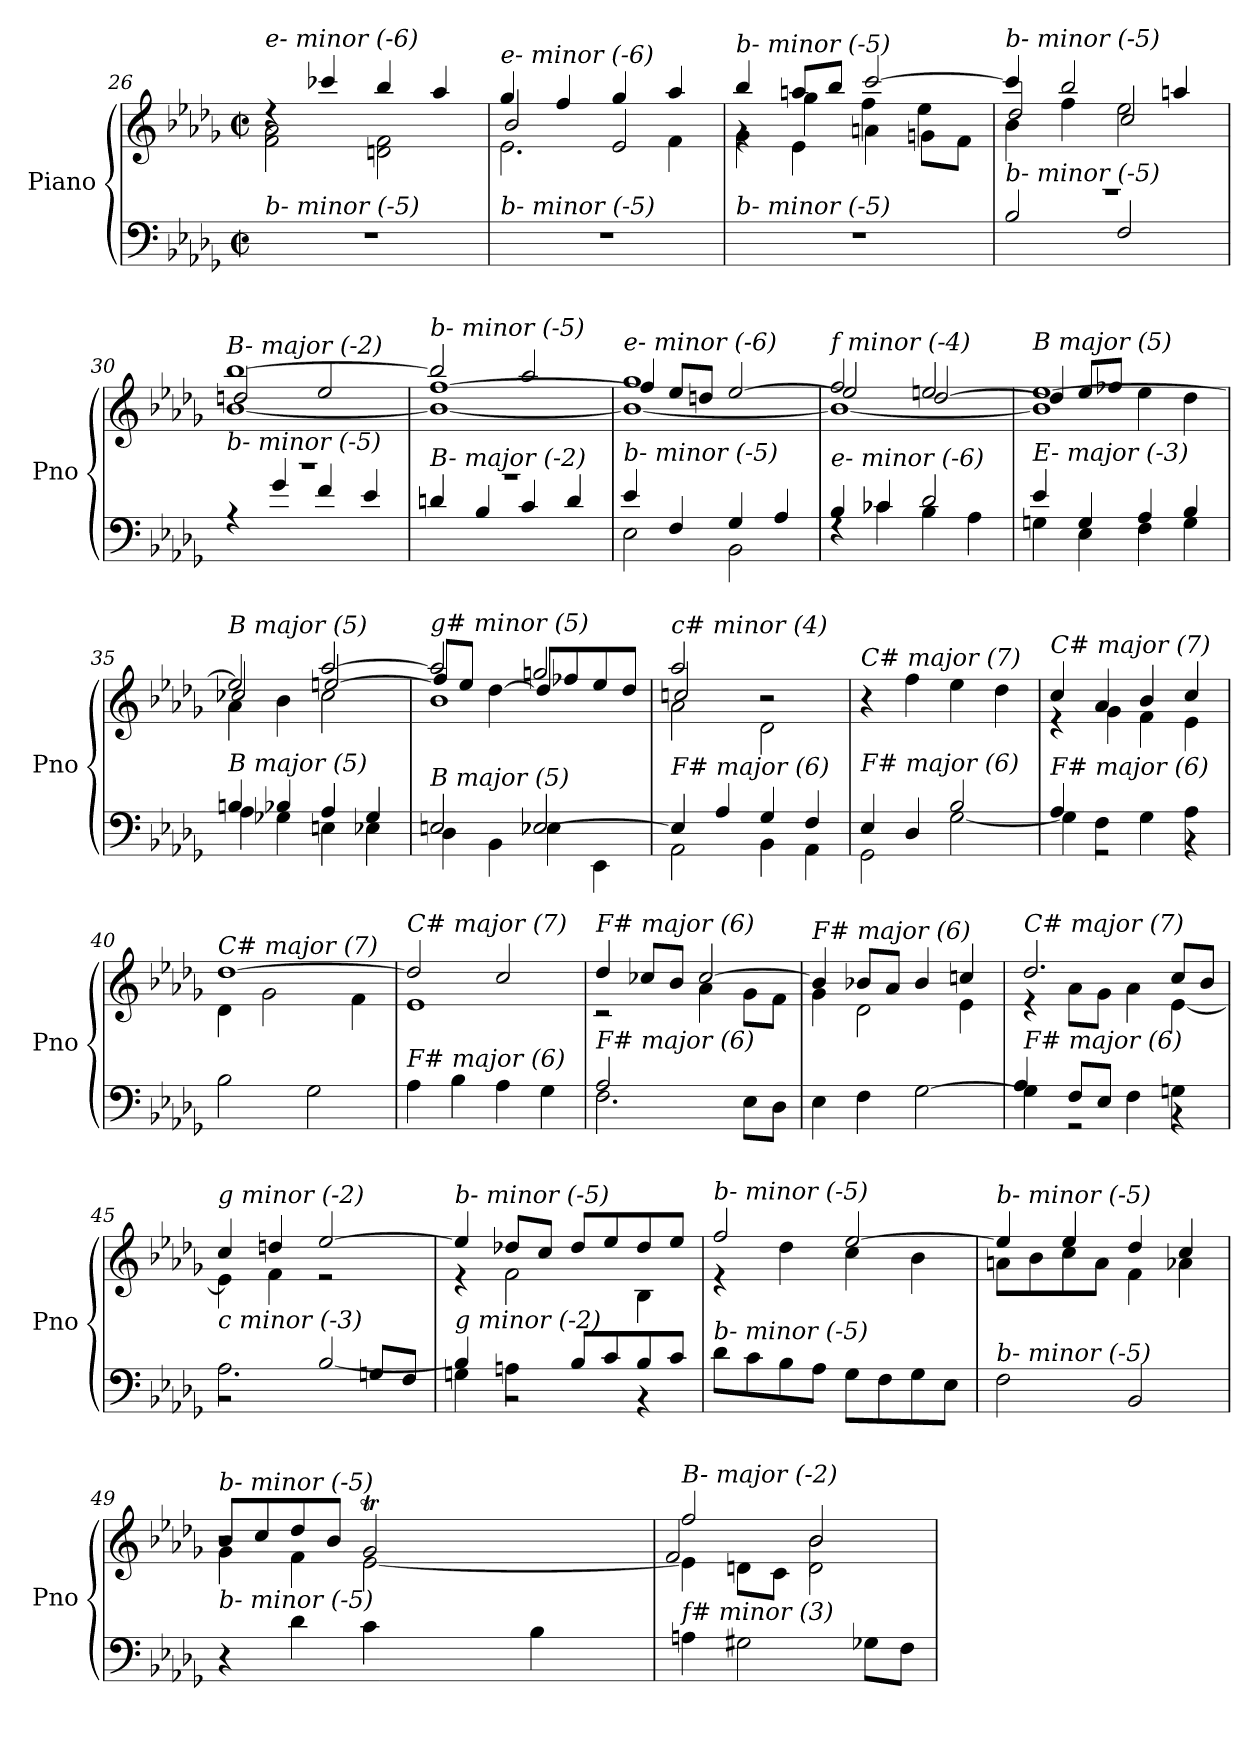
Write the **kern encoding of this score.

**kern	**kern
*part1	*part1
*staff2	*staff1
*I"Piano	*
*I'Pno	*
*clefF4	*clefG2
*k[b-e-a-d-g-]	*k[b-e-a-d-g-]
*M2/2	*M2/2
*met(c|)	*met(c|)
=26	=26
*	*^
!	!LO:TX:i:t=e- minor (-6)	!
!LO:TX:i:t=b- minor (-5)	!	!
1r	4rdd	2f\ 2a-\
.	4ccc-X/	.
.	4bb-/	2dn\ 2f\
.	4aa-/	.
=27	=27	=27
*	*	*^
!	!LO:TX:i:t=e- minor (-6)	!	!
!LO:TX:i:t=b- minor (-5)	!	!	!
1r	4gg-/	2.e-\	2b-/
.	4ff/	.	.
.	4gg-/	.	2e-/
.	4aa-/	4f\	.
=28	=28	=28	=28
!	!LO:TX:i:t=b- minor (-5)	!	!
!LO:TX:i:t=b- minor (-5)	!	!	!
1r	4bb-/	4g-\	4rg
.	8aan/L	4e-\	4gg-\
.	8bb-/J	.	.
.	[2ccc/	4an\	4ff\
.	.	8gn\L	4ee-\
.	.	8f\J	.
=29	=29	=29	=29
*^	*	*	*
!	!	!LO:TX:i:t=b- minor (-5)	!	!
!LO:TX:i:t=b- minor (-5)	!	!	!	!
1r	2B-/	4ccc/]	4b-\	2dd-/
.	.	2bb-/	4ff\	.
.	2F/	.	2ee-\	2cc/
.	.	4aan/	.	.
=30	=30	=30	=30	=30
!	!	!LO:TX:i:t=B- major (-2)	!	!
!LO:TX:i:t=b- minor (-5)	!	!	!	!
1r	4rA	[1bb-	[1b-	2ddn/
.	4g-/	.	.	.
.	4f/	.	.	2ee-/
.	4e-/	.	.	.
!!LO:PB:g=z	!!	!!
=31	=31	=31	=31	=31
!	!	!LO:TX:i:t=b- minor (-5)	!	!
!LO:TX:i:t=B- major (-2)	!	!	!	!
1r	4dn/	2bb-/]	1b-_	[1ff
.	4B-/	.	.	.
.	4c/	2aa-/	.	.
.	4d/	.	.	.
=32	=32	=32	=32	=32
!	!	!LO:TX:i:t=e- minor (-6)	!	!
!LO:TX:i:t=b- minor (-5)	!	!	!	!
4e-/	2E-\	1gg-	1b-_	4ff/]
4F/	.	.	.	8ee-/L
.	.	.	.	8ddn/J
4G-/	2BB-\	.	.	[2ee-/
4A-/	.	.	.	.
=33	=33	=33	=33	=33
!	!	!LO:TX:i:t=f minor (-4)	!	!
!LO:TX:i:t=e- minor (-6)	!	!	!	!
4B-/	4rF	2ff/	1b-_	2ee-/]
4c-X/	4c-\	.	.	.
2d-/	4B-\	2eeni/	.	[2dd-/
.	4A-\	.	.	.
=34	=34	=34	=34	=34
!	!	!LO:TX:i:t=B major (5)	!	!
!LO:TX:i:t=E- major (-3)	!	!	!	!
4e-/	4Gn\	[1ee-	1b-]	4dd-/]
4G/	4E-\	.	.	8ee-/L
.	.	.	.	8ff-Xj/J
4A-/	4F\	.	.	4ee-\
4B-/	4G\	.	.	4dd-\
=35	=35	=35	=35	=35
!	!	!LO:TX:i:t=B major (5)	!	!
!LO:TX:i:t=B major (5)	!	!	!	!
4Bni/	4A-\	2ee-/]	4a-\	2cc-X/
4B-/	4G-X\	.	4b-\	.
4A-/	4Eni\	[2aa-/	2cc-\	[2eeni/
4G-/	4E-\	.	.	.
=36	=36	=36	=36	=36
!	!	!LO:TX:i:t=g# minor (5)	!	!
!LO:TX:i:t=B major (5)	!	!	!	!
2Eni/	4D-\	2aa-/]	1b-	8ff-/L]
.	.	.	.	8ee-/J
.	4BB-\	.	.	[4dd-\
[2E-/	4E-\	2ggn/	.	8dd-/L]
.	.	.	.	8ff-X/
.	4EE-\	.	.	8ee-/
.	.	.	.	8dd-/J
!!LO:LB:g=z	!!	!!
=37	=37	=37	=37	=37
!	!	!LO:TX:i:t=c# minor (4)	!	!
!LO:TX:i:t=F# major (6)	!	!	!	!
4E-/]	2AA-\	2aa-/	2a-\	2ccn/
4A-/	.	.	.	.
4G-/	4BB-\	2r	2d-\	2r
4F/	4AA-\	.	.	.
*	*	*v	*v	*v
=38	=38	=38
!	!	!LO:TX:i:t=C# major (7)
!LO:TX:i:t=F# major (6)	!	!
4E-/	2GG-\	4r
4D-/	.	4ff\
2B-/	[2G-\	4ee-\
.	.	4dd-\
=39	=39	=39
*	*	*^
!	!	!LO:TX:i:t=C# major (7)	!
!LO:TX:i:t=F# major (6)	!	!	!
4A-/	4G-\]	4cc/	4r
4F\	2r	4a-/	4g-\
4G-\	.	4b-/	4f\
4A-\	4r	4cc/	4e-\
=40	=40	=40	=40
!	!	!LO:TX:i:t=C# major (7)	!
!LO:TX:i:t=F# major (6)	!	!	!
*v	*v	*	*
2B-\	[1dd-	4d-\
.	.	2g-\
2G-\	.	.
.	.	4f\
=41	=41	=41
!	!LO:TX:i:t=C# major (7)	!
!LO:TX:i:t=F# major (6)	!	!
4A-\	2dd-/]	1e-
4B-\	.	.
4A-\	2cc/	.
4G-\	.	.
=42	=42	=42
*^	*	*
!	!	!LO:TX:i:t=F# major (6)	!
!LO:TX:i:t=F# major (6)	!	!	!
2A-/	2.F\	4dd-/	2r
.	.	8cc-X/L	.
.	.	8b-/J	.
2ryy	.	[2cc-/	4a-\
.	8E-\L	.	8g-\L
.	8D-\J	.	8f\J
=43	=43	=43	=43
!	!	!LO:TX:i:t=F# major (6)	!
!LO:TX:i:t=F# major (6)	!	!	!
*v	*v	*	*
4E-\	4bni/]	4g-\
4F\	8b-/L	2d-\
.	8a-/J	.
[2G-\	4b-/	.
.	4ccn/	4e-\
!!LO:LB:g=z	!!
=44	=44	=44
*^	*	*
!	!	!LO:TX:i:t=C# major (7)	!
!LO:TX:i:t=F# major (6)	!	!	!
4G-\]	4A-/	2.dd-/	4r
8F/L	2r	.	8a-\L
8E-/J	.	.	8g-\J
4F\	.	.	4a-\
4Gn\	4r	8cc/L	[4e-\
.	.	8b-/J	.
=45	=45	=45	=45
!	!	!LO:TX:i:t=g minor (-2)	!
!LO:TX:i:t=c minor (-3)	!	!	!
2.A-\	2r	4cc/	4e-\]
.	.	4ddn/	4f\
.	[2B-/	[2ee-/	2r
8Gn/L	.	.	.
8F/J	.	.	.
=46	=46	=46	=46
!	!	!LO:TX:i:t=b- minor (-5)	!
!LO:TX:i:t=g minor (-2)	!	!	!
4Gn\	4B-/]	4ee-/]	4r
4An\	2r	8dd-X/L	2f\
.	.	8cc/J	.
8B-/L	.	8dd-/L	.
8c/	.	8ee-/	.
8B-/	4r	8dd-/	4B-\
8c/J	.	8ee-/J	.
*v	*v	*	*
=47	=47	=47
!	!LO:TX:i:t=b- minor (-5)	!
!LO:TX:i:t=b- minor (-5)	!	!
8d-\L	2ff/	4r
8c\	.	.
8B-\	.	4dd-\
8A-\J	.	.
8G-\L	[2ee-/	4cc\
8F\	.	.
8G-\	.	4b-\
8E-\J	.	.
=48	=48	=48
!	!LO:TX:i:t=b- minor (-5)	!
!LO:TX:i:t=b- minor (-5)	!	!
2F\	4ee-/]	8an\L
.	.	8b-\
.	4ee-/	8cc\
.	.	8a\J
2BB-/	4dd-/	4f\
.	4cc/	4a-X\
!!LO:LB:g=z
=49	=49	=49
*	*	*^
!	!LO:TX:i:t=b- minor (-5)	!	!
!LO:TX:i:t=b- minor (-5)	!	!	!
4r	8b-/L	4g-\	2r
.	8cc/	.	.
4d-\	8dd-/	4f\	.
.	8b-/J	.	.
4c\	2g-T/	[2e-\	32a-LLLyy
.	.	.	32g-yy
.	.	.	32a-yy
.	.	.	32g-yy
.	.	.	32a-yy
.	.	.	32g-yy
.	.	.	32a-yy
.	.	.	32g-JJJyy
4B-\	.	.	32a-LLLyy
.	.	.	32g-yy
.	.	.	32a-yy
.	.	.	32g-Jyy
.	.	.	16fyy
.	.	.	16g-JJyy
=50	=50	=50	=50
!	!LO:TX:i:t=B- major (-2)	!	!
!LO:TX:i:t=f# minor (3)	!	!	!
4An\	2ff/	4e-\]	2f/
2G#Xi\	.	8dn\L	.
.	.	8c\J	.
.	2b-/	2d\	2b-\
8G-\L	.	.	.
8F\J	.	.	.
*	*v	*v	*v
=	=
*-	*-
